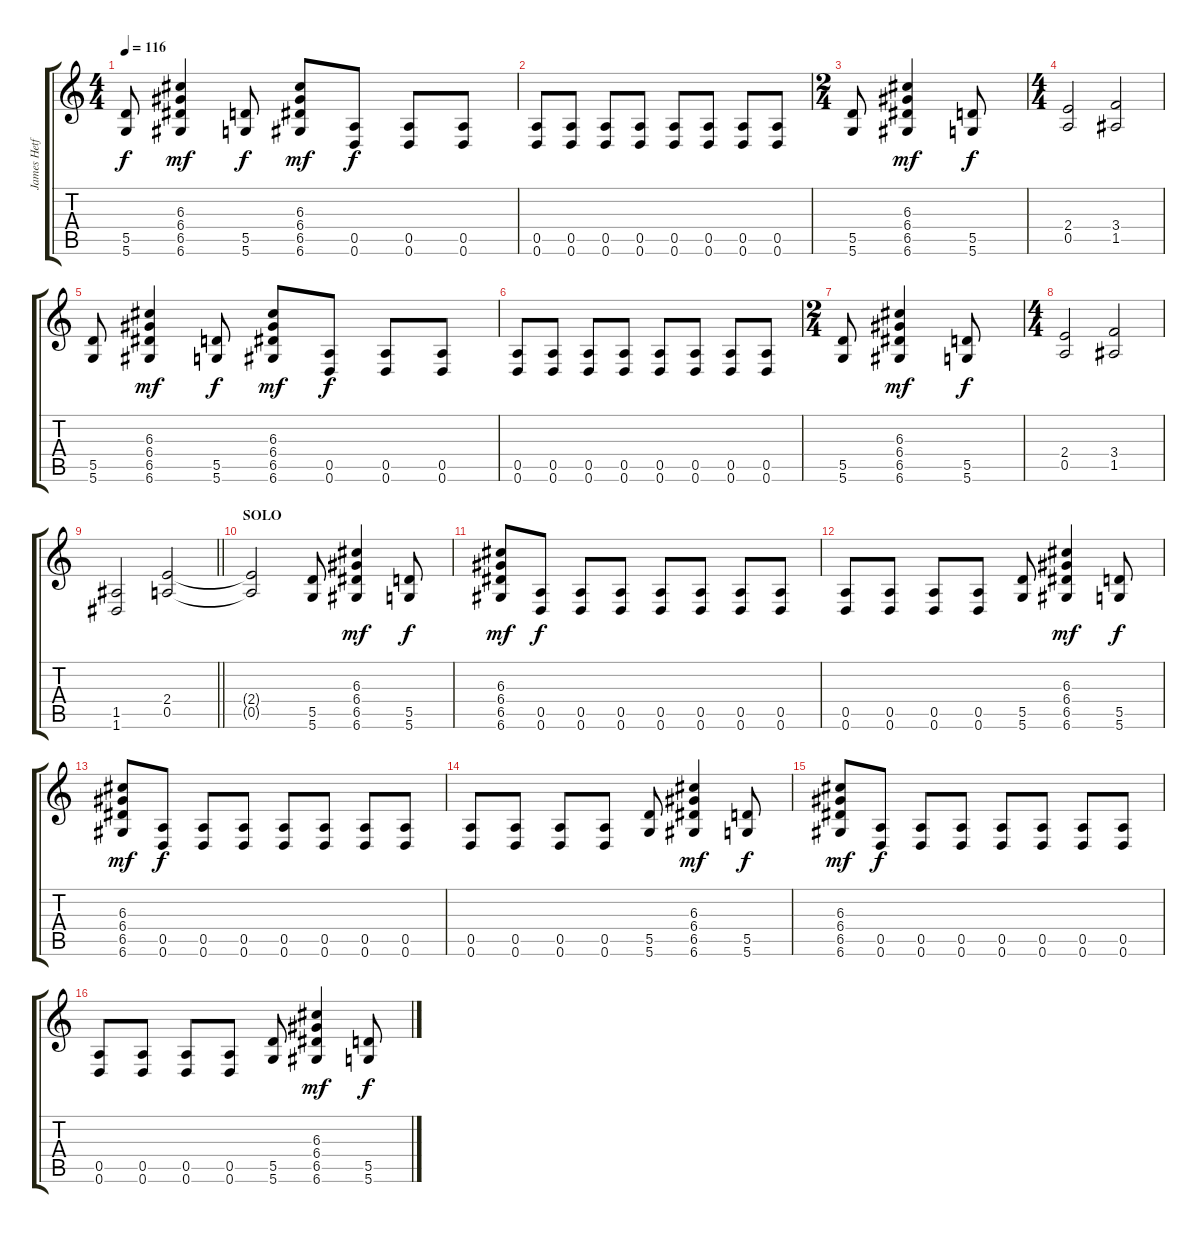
\track ("James Hetfeild (Rhythm)" "James Hetf") {instrument overdrivenguitar}
\staff {score tabs}
\tuning (E4 B3 G3 D3 A2 D2) {hide}
\ts (4 4)
\tempo 116
\clef g2
\ks c
(5.5 5.6).8{dy f} (6.3 6.4 6.5 6.6).4{dy mf} (5.5 5.6).8{dy f} (6.3 6.4 6.5 6.6).8{dy mf} (0.5 0.6).8{dy f} (0.5 0.6).8 (0.5 0.6).8 |
(0.5 0.6).8 (0.5 0.6).8 (0.5 0.6).8 (0.5 0.6).8 (0.5 0.6).8 (0.5 0.6).8 (0.5 0.6).8 (0.5 0.6).8 |
\ts (2 4)
(5.5 5.6).8 (6.3 6.4 6.5 6.6).4{dy mf} (5.5 5.6).8{dy f} |
\ts (4 4)
(2.4 0.5).2 (3.4 1.5).2 |
(5.5 5.6).8 (6.3 6.4 6.5 6.6).4{dy mf} (5.5 5.6).8{dy f} (6.3 6.4 6.5 6.6).8{dy mf} (0.5 0.6).8{dy f} (0.5 0.6).8 (0.5 0.6).8 |
(0.5 0.6).8 (0.5 0.6).8 (0.5 0.6).8 (0.5 0.6).8 (0.5 0.6).8 (0.5 0.6).8 (0.5 0.6).8 (0.5 0.6).8 |
\ts (2 4)
(5.5 5.6).8 (6.3 6.4 6.5 6.6).4{dy mf} (5.5 5.6).8{dy f} |
\ts (4 4)
(2.4 0.5).2 (3.4 1.5).2 |
\barLineRight lightlight
(1.5 1.6).2 (2.4 0.5).2 |
\section ("" "SOLO")
(2.4{t} 0.5{t}).2 (5.5 5.6).8 (6.3 6.4 6.5 6.6).4{dy mf} (5.5 5.6).8{dy f} |
(6.3 6.4 6.5 6.6).8{dy mf} (0.5 0.6).8{dy f} (0.5 0.6).8 (0.5 0.6).8 (0.5 0.6).8 (0.5 0.6).8 (0.5 0.6).8 (0.5 0.6).8 |
(0.5 0.6).8 (0.5 0.6).8 (0.5 0.6).8 (0.5 0.6).8 (5.5 5.6).8 (6.3 6.4 6.5 6.6).4{dy mf} (5.5 5.6).8{dy f} |
(6.3 6.4 6.5 6.6).8{dy mf} (0.5 0.6).8{dy f} (0.5 0.6).8 (0.5 0.6).8 (0.5 0.6).8 (0.5 0.6).8 (0.5 0.6).8 (0.5 0.6).8 |
(0.5 0.6).8 (0.5 0.6).8 (0.5 0.6).8 (0.5 0.6).8 (5.5 5.6).8 (6.3 6.4 6.5 6.6).4{dy mf} (5.5 5.6).8{dy f} |
(6.3 6.4 6.5 6.6).8{dy mf} (0.5 0.6).8{dy f} (0.5 0.6).8 (0.5 0.6).8 (0.5 0.6).8 (0.5 0.6).8 (0.5 0.6).8 (0.5 0.6).8 |
(0.5 0.6).8 (0.5 0.6).8 (0.5 0.6).8 (0.5 0.6).8 (5.5 5.6).8 (6.3 6.4 6.5 6.6).4{dy mf} (5.5 5.6).8{dy f}
